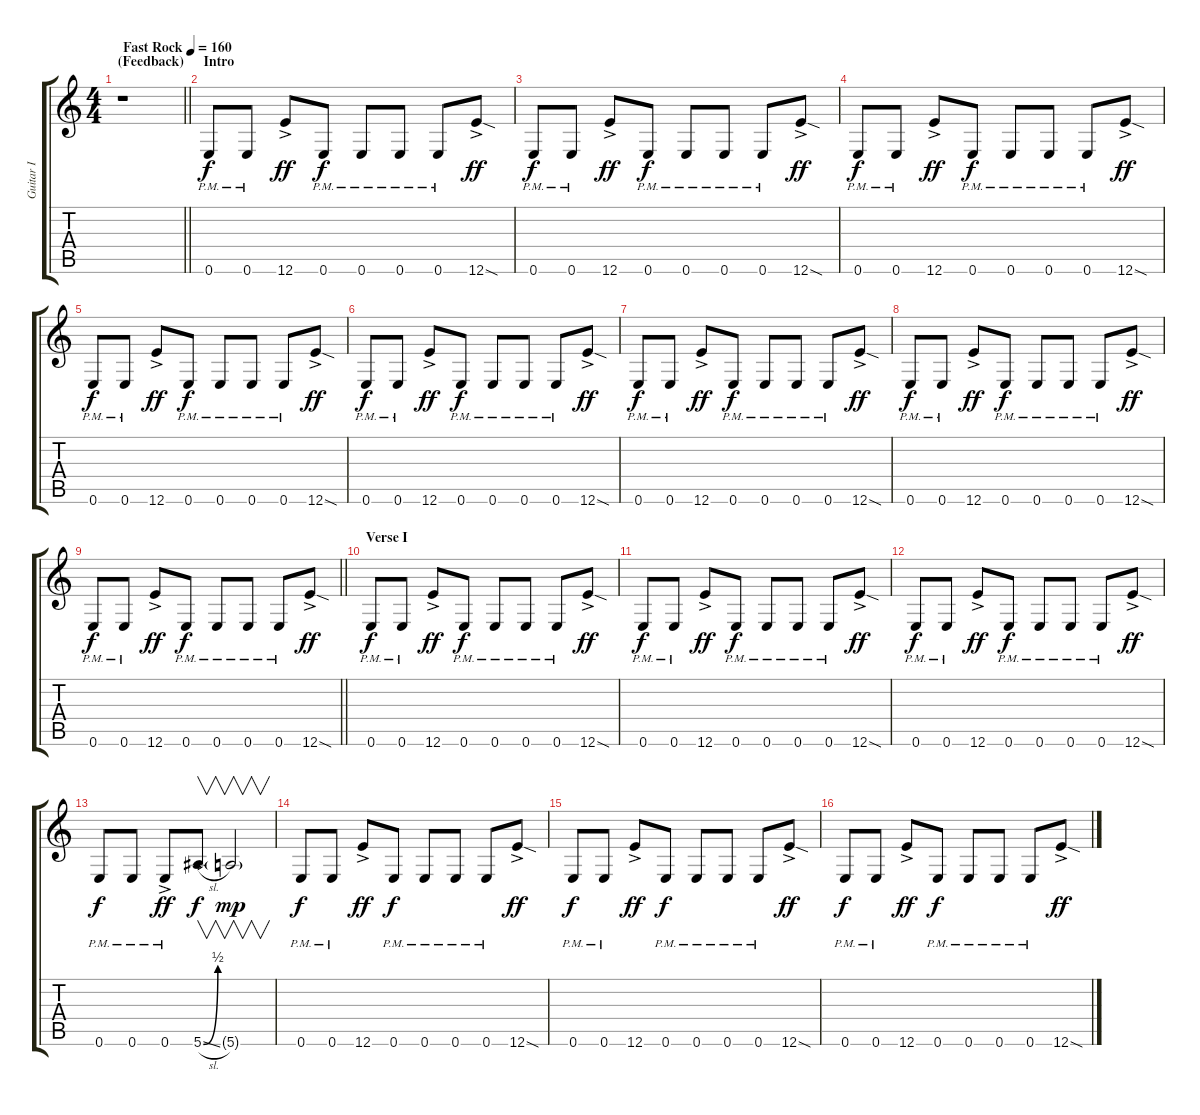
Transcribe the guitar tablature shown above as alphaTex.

\track ("Guitar I" "Guitar I") {instrument distortionguitar}
\staff {score tabs}
\tuning (E4 B3 G3 D3 A2 E2) {hide}
\ts (4 4)
\section ("" "(Feedback)")
\tempo (160 "Fast Rock")
\clef g2
\barLineRight lightlight
\ks c
r.1{dy f instrument distortionguitar} |
\section ("" "Intro")
0.6{pm}.8 0.6{pm}.8 12.6{ac}.8{dy ff} 0.6{pm}.8{dy f} 0.6{pm}.8 0.6{pm}.8 0.6{pm}.8 12.6{sod ac}.8{dy ff} |
0.6{pm}.8{dy f} 0.6{pm}.8 12.6{ac}.8{dy ff} 0.6{pm}.8{dy f} 0.6{pm}.8 0.6{pm}.8 0.6{pm}.8 12.6{sod ac}.8{dy ff} |
0.6{pm}.8{dy f} 0.6{pm}.8 12.6{ac}.8{dy ff} 0.6{pm}.8{dy f} 0.6{pm}.8 0.6{pm}.8 0.6{pm}.8 12.6{sod ac}.8{dy ff} |
0.6{pm}.8{dy f} 0.6{pm}.8 12.6{ac}.8{dy ff} 0.6{pm}.8{dy f} 0.6{pm}.8 0.6{pm}.8 0.6{pm}.8 12.6{sod ac}.8{dy ff} |
0.6{pm}.8{dy f} 0.6{pm}.8 12.6{ac}.8{dy ff} 0.6{pm}.8{dy f} 0.6{pm}.8 0.6{pm}.8 0.6{pm}.8 12.6{sod ac}.8{dy ff} |
0.6{pm}.8{dy f} 0.6{pm}.8 12.6{ac}.8{dy ff} 0.6{pm}.8{dy f} 0.6{pm}.8 0.6{pm}.8 0.6{pm}.8 12.6{sod ac}.8{dy ff} |
0.6{pm}.8{dy f} 0.6{pm}.8 12.6{ac}.8{dy ff} 0.6{pm}.8{dy f} 0.6{pm}.8 0.6{pm}.8 0.6{pm}.8 12.6{sod ac}.8{dy ff} |
\barLineRight lightlight
0.6{pm}.8{dy f} 0.6{pm}.8 12.6{ac}.8{dy ff} 0.6{pm}.8{dy f} 0.6{pm}.8 0.6{pm}.8 0.6{pm}.8 12.6{sod ac}.8{dy ff} |
\section ("" "Verse I")
0.6{pm}.8{dy f} 0.6{pm}.8 12.6{ac}.8{dy ff} 0.6{pm}.8{dy f} 0.6{pm}.8 0.6{pm}.8 0.6{pm}.8 12.6{sod ac}.8{dy ff} |
0.6{pm}.8{dy f} 0.6{pm}.8 12.6{ac}.8{dy ff} 0.6{pm}.8{dy f} 0.6{pm}.8 0.6{pm}.8 0.6{pm}.8 12.6{sod ac}.8{dy ff} |
0.6{pm}.8{dy f} 0.6{pm}.8 12.6{ac}.8{dy ff} 0.6{pm}.8{dy f} 0.6{pm}.8 0.6{pm}.8 0.6{pm}.8 12.6{sod ac}.8{dy ff} |
0.6{pm}.8{dy f} 0.6{pm}.8 0.6{ac pm}.8{dy ff} 5.6{be (bend 0 0 60 2) sl}.8{v dy f} 5.6{g}.2{v dy mp} |
0.6{pm}.8{dy f} 0.6{pm}.8 12.6{ac}.8{dy ff} 0.6{pm}.8{dy f} 0.6{pm}.8 0.6{pm}.8 0.6{pm}.8 12.6{sod ac}.8{dy ff} |
0.6{pm}.8{dy f} 0.6{pm}.8 12.6{ac}.8{dy ff} 0.6{pm}.8{dy f} 0.6{pm}.8 0.6{pm}.8 0.6{pm}.8 12.6{sod ac}.8{dy ff} |
0.6{pm}.8{dy f} 0.6{pm}.8 12.6{ac}.8{dy ff} 0.6{pm}.8{dy f} 0.6{pm}.8 0.6{pm}.8 0.6{pm}.8 12.6{sod ac}.8{dy ff}
